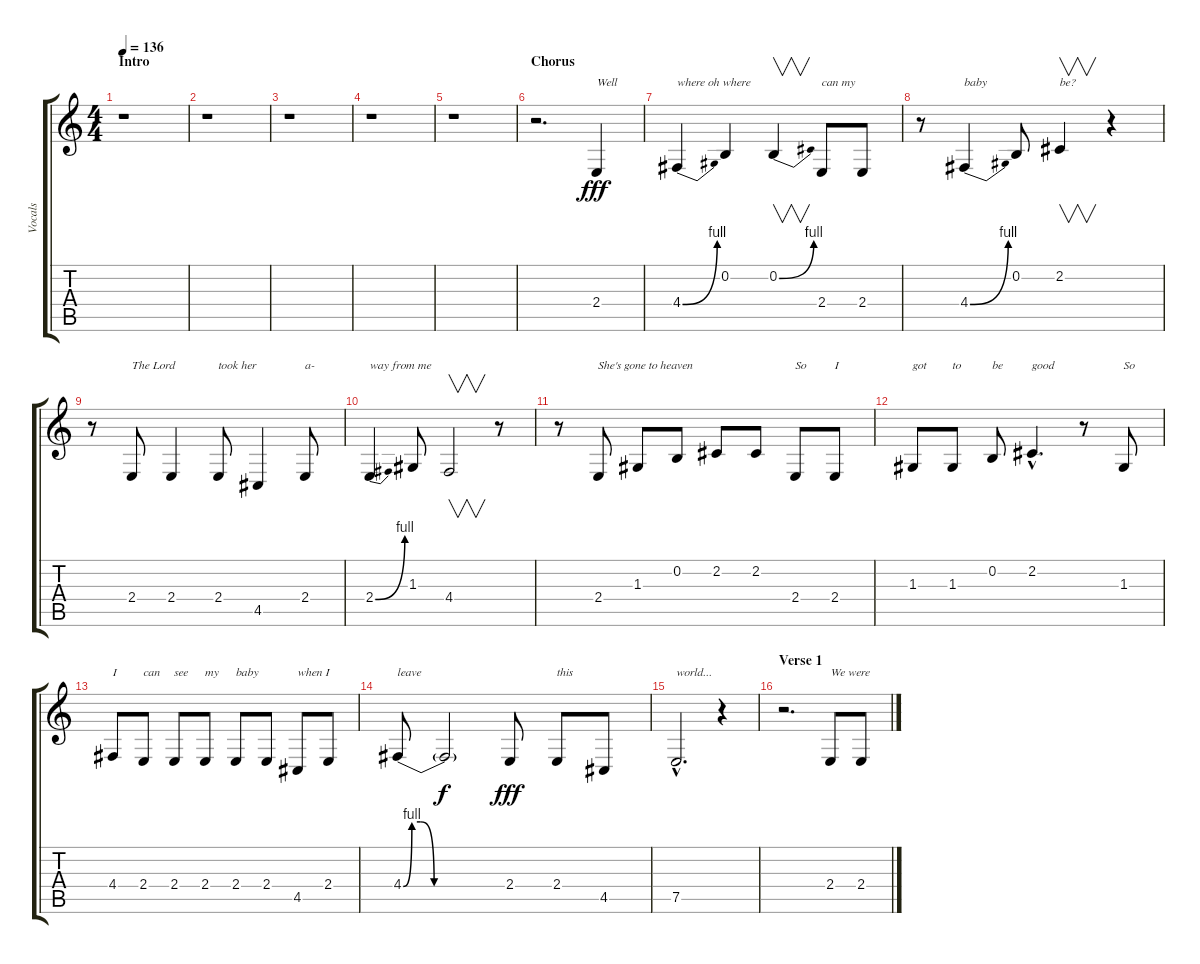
\track ("Vocals" "Vocals") {instrument tenorsax}
\staff {score tabs}
\tuning (E4 B3 G3 D3 A2 E2) {hide}
\ts (4 4)
\section ("" "Intro")
\tempo 136
\clef g2
\ks c
r.1{dy fff instrument tenorsax} |
r.1 |
r.1 |
r.1 |
r.1 |
\section ("" "Chorus")
r.2{d} 2.4.4{txt "Well"} |
4.4{be (bend 0 0 60 4)}.4{txt "where oh where"} 0.2.4 0.2{be (bend 0 0 60 4)}.4{v} 2.4.8{txt "can my"} 2.4.8 |
r.8 4.4{be (bend 0 0 60 4)}.4{txt "baby"} 0.2.8 2.2.4{v txt "be?"} r.4 |
r.8 2.4.8{txt "The Lord"} 2.4.4 2.4.8{txt "took her"} 4.5.4 2.4.8{txt "a-"} |
2.4{be (bend 0 0 60 4)}.4{txt "way from me"} 1.3.8 4.4.2{v} r.8 |
r.8 2.4.8{txt "She's gone to heaven"} 1.3.8 0.2.8 2.2.8 2.2.8 2.4.8{txt "So "} 2.4.8{txt "I"} |
1.3.8{txt "got"} 1.3.8{txt "to"} 0.2.8{txt "be"} 2.2{hac}.4{d txt "good"} r.8 1.3.8{txt "So"} |
4.4.8{txt "I"} 2.4.8{txt "can"} 2.4.8{txt "see"} 2.4.8{txt "my"} 2.4.8{txt "baby"} 2.4.8 4.5.8{txt "when I"} 2.4.8 |
4.4{be (custom 0 0 5 4 10 4 18 0 60 0)}.8{txt "leave"} 4.4{t}.2{dy f} 2.4.8{dy fff} 2.4.8{txt "this"} 4.5.8 |
7.5{hac}.2{d txt "world..."} r.4 |
\section ("" "Verse 1")
r.2{d} 2.4.8{txt "We were"} 2.4.8
